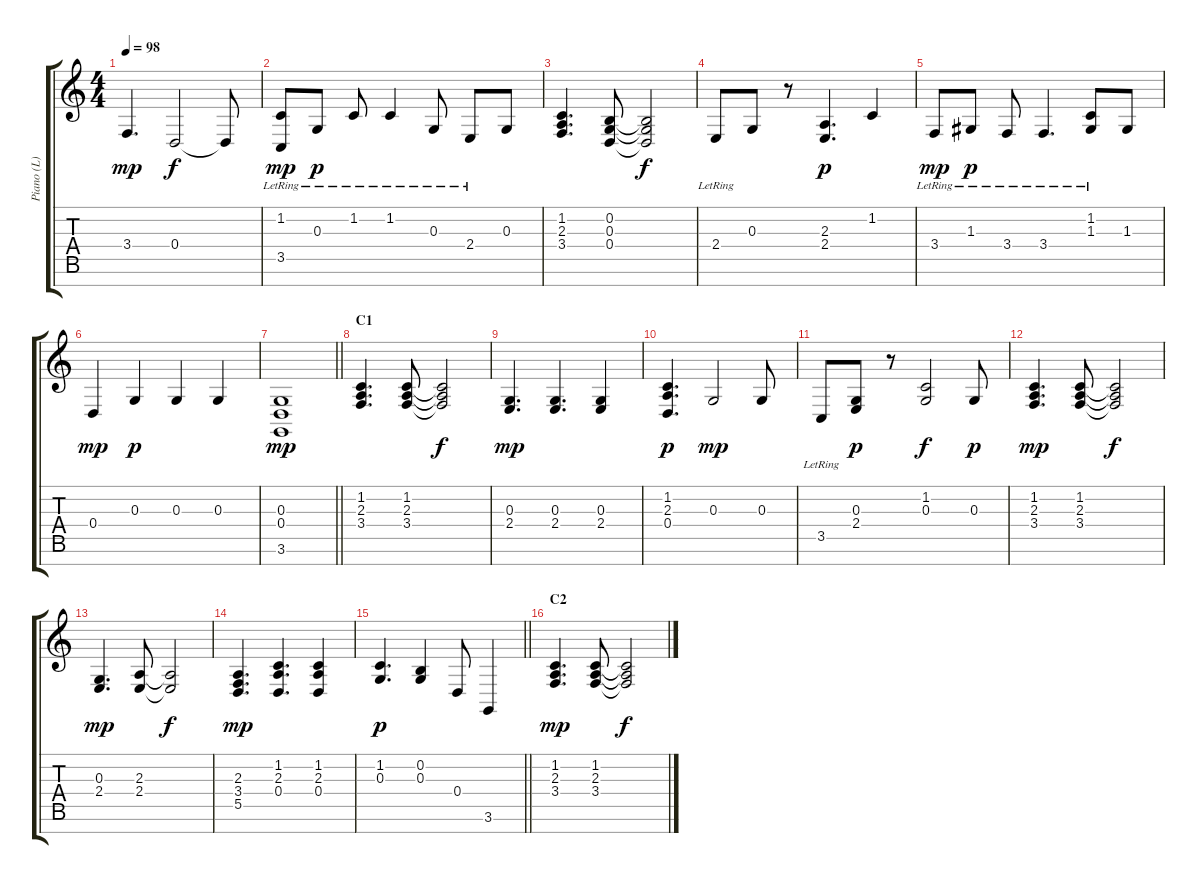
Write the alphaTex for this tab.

\track ("Piano (L)" "Piano (L)") {instrument acousticgrandpiano}
\staff {score tabs}
\tuning (E4 B3 G3 D3 A2 E2 B1) {hide}
\ts (4 4)
\tempo 98
\clef g2
\ks c
3.4.4{d dy mp} 0.4.2{dy f} 0.4{t}.8 |
(1.2{lr} 3.5{lr}).8{dy mp} 0.3{lr}.8{dy p} 1.2{lr}.8 1.2{lr}.4 0.3{lr}.8 2.4{lr}.8 0.3.8 |
(1.2 2.3 3.4).4{d} (0.2 0.3 0.4).8 (0.2{t} 0.3{t} 0.4{t}).2{dy f} |
2.4{lr}.8 0.3.8 r.8 (2.3 2.4).4{d dy p} 1.2.4 |
3.4{lr}.8{dy mp} 1.3{lr}.8{dy p} 3.4{lr}.8 3.4{lr}.4{d} (1.2{lr} 1.3{lr}).8 1.3.8 |
0.4.4{dy mp} 0.3.4{dy p} 0.3.4 0.3.4 |
\barLineRight lightlight
(0.3 0.4 3.6).1{dy mp} |
\section ("" "C1")
(1.2 2.3 3.4).4{d} (1.2 2.3 3.4).8 (1.2{t} 2.3{t} 3.4{t}).2{dy f} |
(0.3 2.4).4{d dy mp} (0.3 2.4).4{d} (0.3 2.4).4 |
(1.2 2.3 0.4).4{d dy p} 0.3.2{dy mp} 0.3.8 |
3.5{lr}.8 (0.3 2.4).8{dy p} r.8 (1.2 0.3).2{dy f} 0.3.8{dy p} |
(1.2 2.3 3.4).4{d dy mp} (1.2 2.3 3.4).8 (1.2{t} 2.3{t} 3.4{t}).2{dy f} |
(0.3 2.4).4{d dy mp} (2.3 2.4).8 (2.3{t} 2.4{t}).2{dy f} |
(2.3 3.4 5.5).4{d dy mp} (1.2 2.3 0.4).4{d} (1.2 2.3 0.4).4 |
\barLineRight lightlight
(1.2 0.3).4{d dy p} (0.2 0.3).4 0.4.8 3.6.4 |
\section ("" "C2")
(1.2 2.3 3.4).4{d dy mp} (1.2 2.3 3.4).8 (1.2{t} 2.3{t} 3.4{t}).2{dy f}
